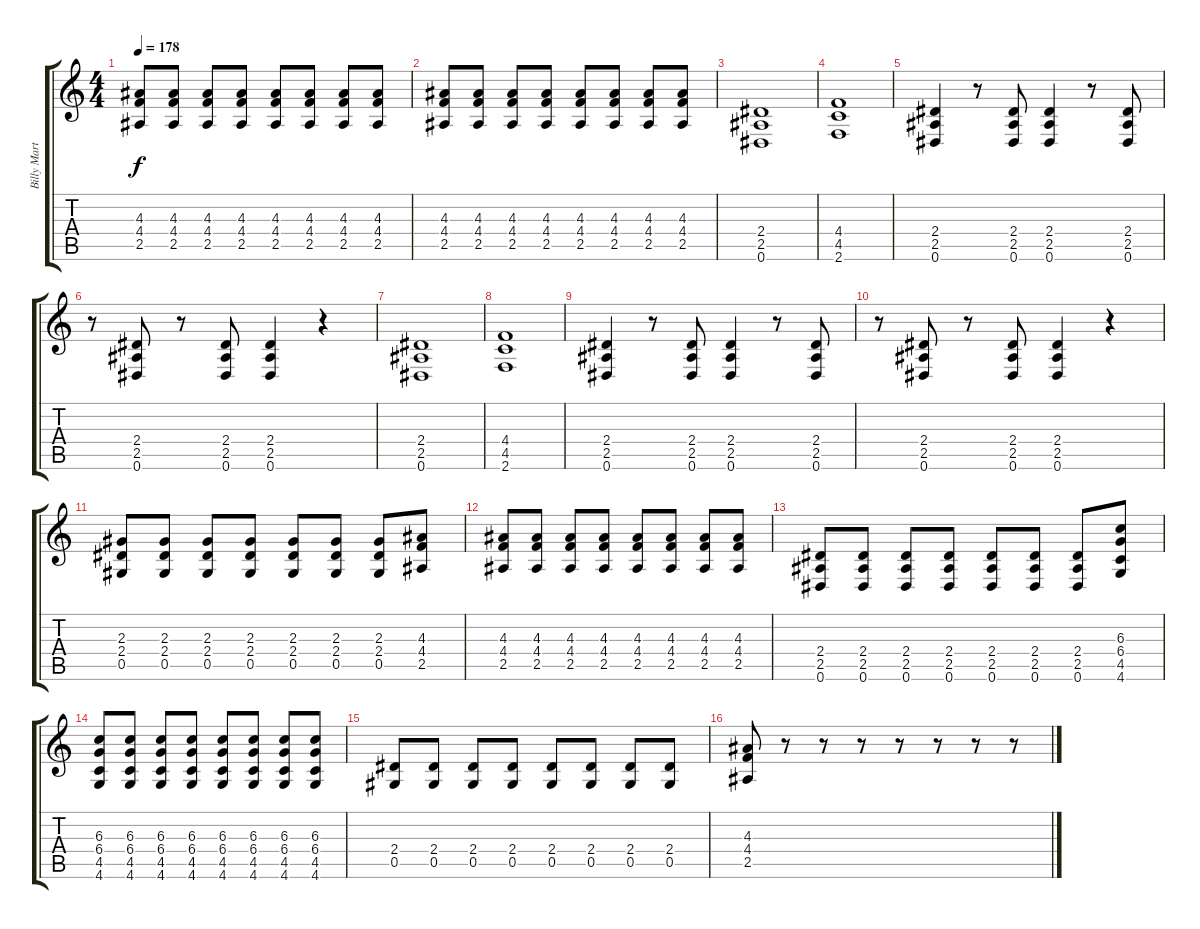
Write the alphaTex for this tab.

\track ("Billy Martin" "Billy Mart") {instrument distortionguitar}
\staff {score tabs}
\tuning (Eb4 Bb3 Gb3 Db3 Ab2 Eb2) {hide}
\ts (4 4)
\tempo 178
\clef g2
\ks c
(4.3 4.4 2.5).8{dy f} (4.3 4.4 2.5).8 (4.3 4.4 2.5).8 (4.3 4.4 2.5).8 (4.3 4.4 2.5).8 (4.3 4.4 2.5).8 (4.3 4.4 2.5).8 (4.3 4.4 2.5).8 |
(4.3 4.4 2.5).8 (4.3 4.4 2.5).8 (4.3 4.4 2.5).8 (4.3 4.4 2.5).8 (4.3 4.4 2.5).8 (4.3 4.4 2.5).8 (4.3 4.4 2.5).8 (4.3 4.4 2.5).8 |
(2.4 2.5 0.6).1 |
(4.4 4.5 2.6).1 |
(2.4 2.5 0.6).4 r.8 (2.4 2.5 0.6).8 (2.4 2.5 0.6).4 r.8 (2.4 2.5 0.6).8 |
r.8 (2.4 2.5 0.6).8 r.8 (2.4 2.5 0.6).8 (2.4 2.5 0.6).4 r.4 |
(2.4 2.5 0.6).1 |
(4.4 4.5 2.6).1 |
(2.4 2.5 0.6).4 r.8 (2.4 2.5 0.6).8 (2.4 2.5 0.6).4 r.8 (2.4 2.5 0.6).8 |
r.8 (2.4 2.5 0.6).8 r.8 (2.4 2.5 0.6).8 (2.4 2.5 0.6).4 r.4 |
(2.3 2.4 0.5).8 (2.3 2.4 0.5).8 (2.3 2.4 0.5).8 (2.3 2.4 0.5).8 (2.3 2.4 0.5).8 (2.3 2.4 0.5).8 (2.3 2.4 0.5).8 (4.3 4.4 2.5).8 |
(4.3 4.4 2.5).8 (4.3 4.4 2.5).8 (4.3 4.4 2.5).8 (4.3 4.4 2.5).8 (4.3 4.4 2.5).8 (4.3 4.4 2.5).8 (4.3 4.4 2.5).8 (4.3 4.4 2.5).8 |
(2.4 2.5 0.6).8 (2.4 2.5 0.6).8 (2.4 2.5 0.6).8 (2.4 2.5 0.6).8 (2.4 2.5 0.6).8 (2.4 2.5 0.6).8 (2.4 2.5 0.6).8 (6.3 6.4 4.5 4.6).8 |
(6.3 6.4 4.5 4.6).8 (6.3 6.4 4.5 4.6).8 (6.3 6.4 4.5 4.6).8 (6.3 6.4 4.5 4.6).8 (6.3 6.4 4.5 4.6).8 (6.3 6.4 4.5 4.6).8 (6.3 6.4 4.5 4.6).8 (6.3 6.4 4.5 4.6).8 |
(2.4 0.5).8 (2.4 0.5).8 (2.4 0.5).8 (2.4 0.5).8 (2.4 0.5).8 (2.4 0.5).8 (2.4 0.5).8 (2.4 0.5).8 |
(4.3 4.4 2.5).8 r.8 r.8 r.8 r.8 r.8 r.8 r.8
